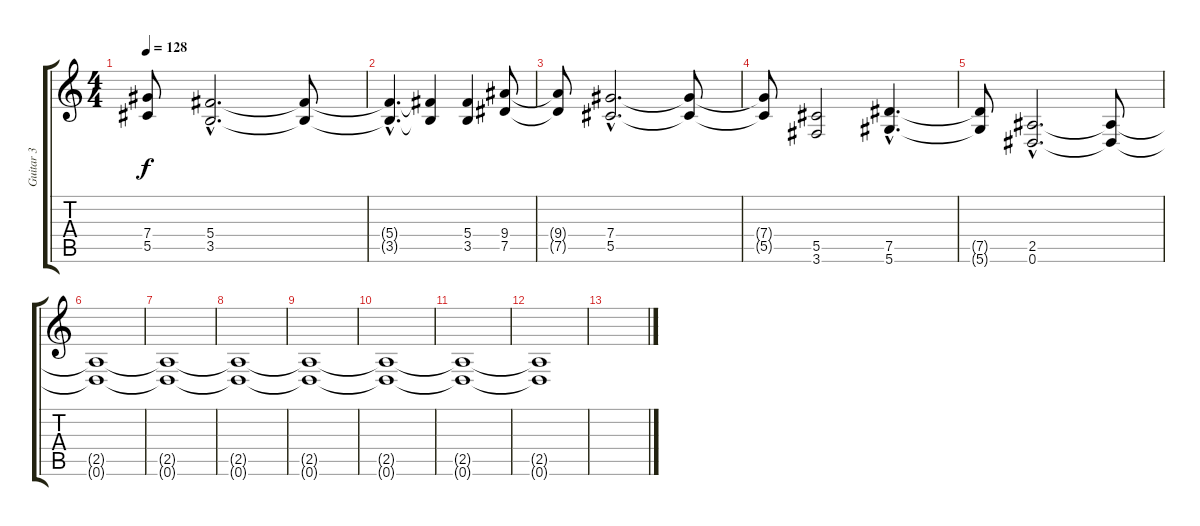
\track ("Guitar 3" "Guitar 3") {instrument overdrivenguitar}
\staff {score tabs}
\tuning (Eb4 Bb3 Gb3 Db3 Ab2 Eb2) {hide}
\ts (4 4)
\tempo 128
\clef g2
\ks c
(7.4{t} 5.5{t}).8{dy f} (5.4{hac} 3.5{hac}).2{d} (5.4{t} 3.5{t}).8 |
(5.4{hac t} 3.5{hac t}).4{d} (5.4{t} 3.5{t}).4 (5.4 3.5).4 (9.4 7.5).8 |
(9.4{t} 7.5{t}).8 (7.4{hac} 5.5{hac}).2{d} (7.4{t} 5.5{t}).8 |
(7.4{t} 5.5{t}).8 (5.5 3.6).2 (7.5{hac} 5.6{hac}).4{d} |
(7.5{t} 5.6{t}).8 (2.5{hac} 0.6{hac}).2{d} (2.5{t} 0.6{t}).8 |
(2.5{t} 0.6{t}).1 |
(2.5{t} 0.6{t}).1 |
(2.5{t} 0.6{t}).1 |
(2.5{t} 0.6{t}).1 |
(2.5{t} 0.6{t}).1 |
(2.5{t} 0.6{t}).1 |
(2.5{t} 0.6{t}).1 |
\section ("" "")
